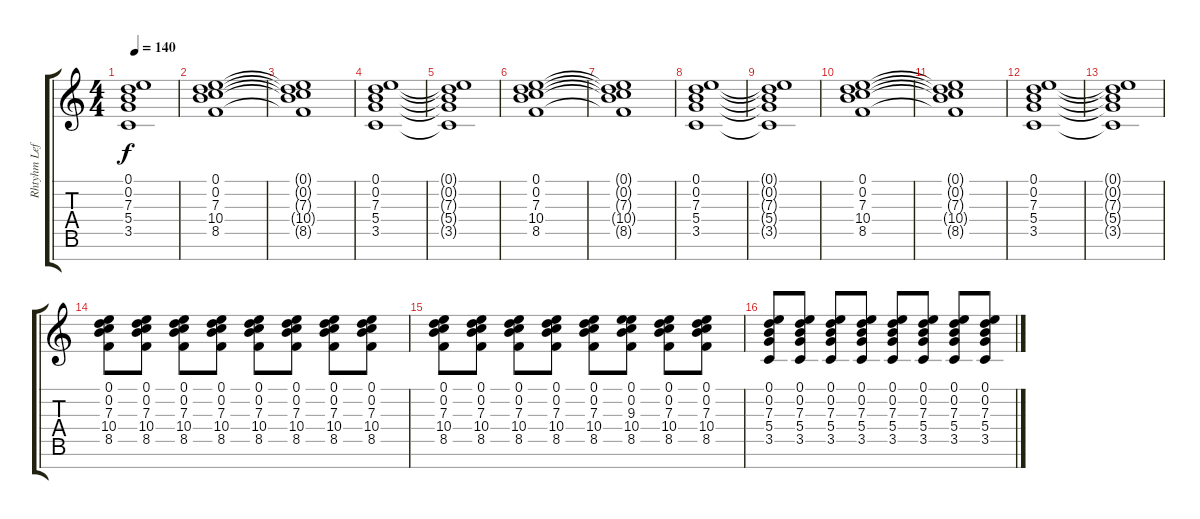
\track ("Rhtyhm Left" "Rhtyhm Lef") {instrument distortionguitar}
\staff {score tabs}
\tuning (E4 B3 G3 D3 A2 E2 B1) {hide}
\ts (4 4)
\tempo 140
\clef g2
\ks c
(0.1{t} 0.2{t} 7.3{t} 5.4{t} 3.5{t}).1{dy f} |
(0.1 0.2 7.3 10.4 8.5).1 |
(0.1{t} 0.2{t} 7.3{t} 10.4{t} 8.5{t}).1 |
(0.1 0.2 7.3 5.4 3.5).1 |
(0.1{t} 0.2{t} 7.3{t} 5.4{t} 3.5{t}).1 |
(0.1 0.2 7.3 10.4 8.5).1 |
(0.1{t} 0.2{t} 7.3{t} 10.4{t} 8.5{t}).1 |
(0.1 0.2 7.3 5.4 3.5).1 |
(0.1{t} 0.2{t} 7.3{t} 5.4{t} 3.5{t}).1 |
(0.1 0.2 7.3 10.4 8.5).1 |
(0.1{t} 0.2{t} 7.3{t} 10.4{t} 8.5{t}).1 |
(0.1 0.2 7.3 5.4 3.5).1 |
(0.1{t} 0.2{t} 7.3{t} 5.4{t} 3.5{t}).1 |
(0.1 0.2 7.3 10.4 8.5).8 (0.1 0.2 7.3 10.4 8.5).8 (0.1 0.2 7.3 10.4 8.5).8 (0.1 0.2 7.3 10.4 8.5).8 (0.1 0.2 7.3 10.4 8.5).8 (0.1 0.2 7.3 10.4 8.5).8 (0.1 0.2 7.3 10.4 8.5).8 (0.1 0.2 7.3 10.4 8.5).8 |
(0.1 0.2 7.3 10.4 8.5).8 (0.1 0.2 7.3 10.4 8.5).8 (0.1 0.2 7.3 10.4 8.5).8 (0.1 0.2 7.3 10.4 8.5).8 (0.1 0.2 7.3 10.4 8.5).8 (0.1 0.2 9.3 10.4 8.5).8 (0.1 0.2 7.3 10.4 8.5).8 (0.1 0.2 7.3 10.4 8.5).8 |
(0.1 0.2 7.3 5.4 3.5).8 (0.1 0.2 7.3 5.4 3.5).8 (0.1 0.2 7.3 5.4 3.5).8 (0.1 0.2 7.3 5.4 3.5).8 (0.1 0.2 7.3 5.4 3.5).8 (0.1 0.2 7.3 5.4 3.5).8 (0.1 0.2 7.3 5.4 3.5).8 (0.1 0.2 7.3 5.4 3.5).8
